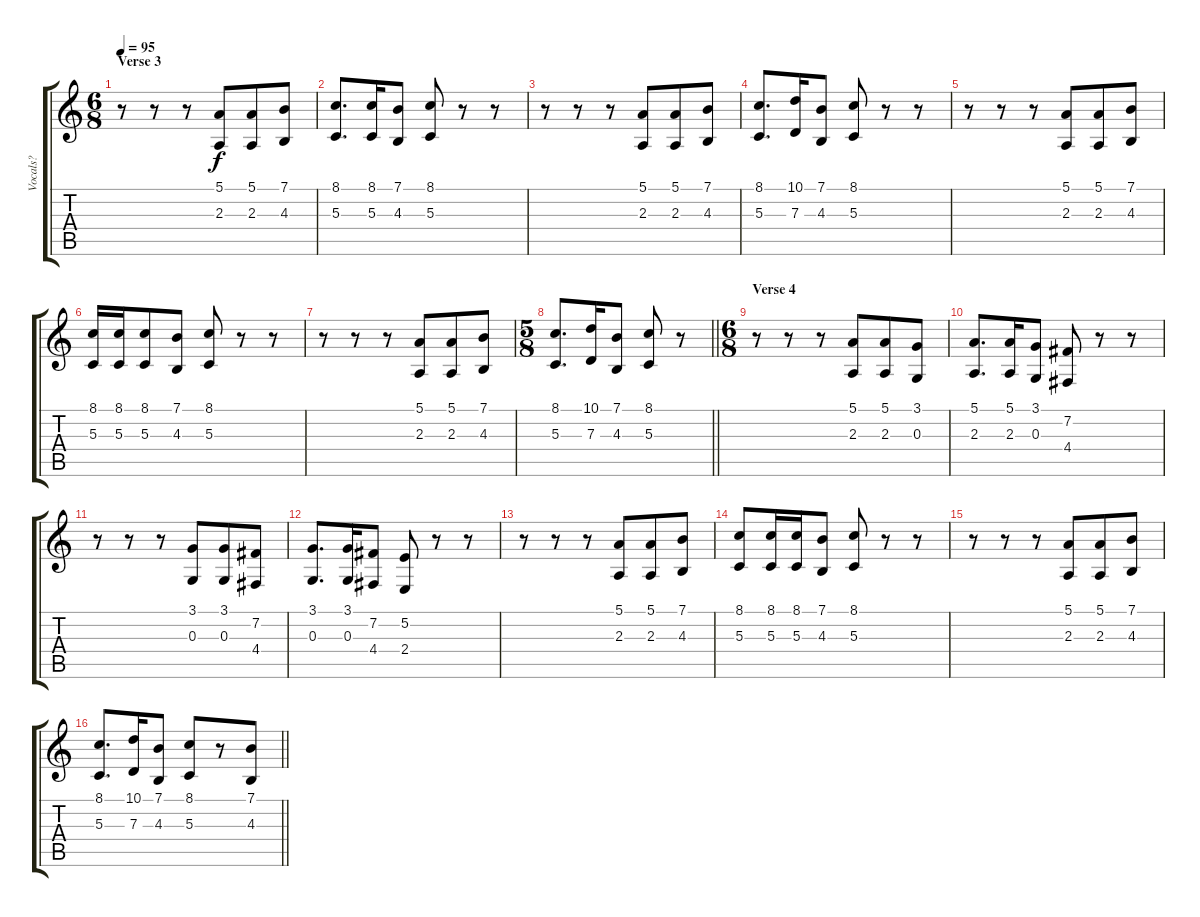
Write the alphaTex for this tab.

\track ("Vocals?" "Vocals?") {instrument vibraphone}
\staff {score tabs}
\tuning (E4 B3 G3 D3 A2 E2) {hide}
\ts (6 8)
\section ("" "Verse 3")
\tempo 95
\clef g2
\ks c
r.8{dy f} r.8 r.8 (5.1 2.3).8 (5.1 2.3).8 (7.1 4.3).8 |
(8.1 5.3).8{d} (8.1 5.3).16 (7.1 4.3).8 (8.1 5.3).8 r.8 r.8 |
r.8 r.8 r.8 (5.1 2.3).8 (5.1 2.3).8 (7.1 4.3).8 |
(8.1 5.3).8{d} (10.1 7.3).16 (7.1 4.3).8 (8.1 5.3).8 r.8 r.8 |
r.8 r.8 r.8 (5.1 2.3).8 (5.1 2.3).8 (7.1 4.3).8 |
(8.1 5.3).16 (8.1 5.3).16 (8.1 5.3).8 (7.1 4.3).8 (8.1 5.3).8 r.8 r.8 |
r.8 r.8 r.8 (5.1 2.3).8 (5.1 2.3).8 (7.1 4.3).8 |
\ts (5 8)
\barLineRight lightlight
(8.1 5.3).8{d} (10.1 7.3).16 (7.1 4.3).8 (8.1 5.3).8 r.8 |
\ts (6 8)
\section ("" "Verse 4")
r.8 r.8 r.8 (5.1 2.3).8 (5.1 2.3).8 (3.1 0.3).8 |
(5.1 2.3).8{d} (5.1 2.3).16 (3.1 0.3).8 (7.2 4.4).8 r.8 r.8 |
r.8 r.8 r.8 (3.1 0.3).8 (3.1 0.3).8 (7.2 4.4).8 |
(3.1 0.3).8{d} (3.1 0.3).16 (7.2 4.4).8 (5.2 2.4).8 r.8 r.8 |
r.8 r.8 r.8 (5.1 2.3).8 (5.1 2.3).8 (7.1 4.3).8 |
(8.1 5.3).8 (8.1 5.3).16 (8.1 5.3).16 (7.1 4.3).8 (8.1 5.3).8 r.8 r.8 |
r.8 r.8 r.8 (5.1 2.3).8 (5.1 2.3).8 (7.1 4.3).8 |
\barLineRight lightlight
(8.1 5.3).8{d} (10.1 7.3).16 (7.1 4.3).8 (8.1 5.3).8 r.8 (7.1 4.3).8
